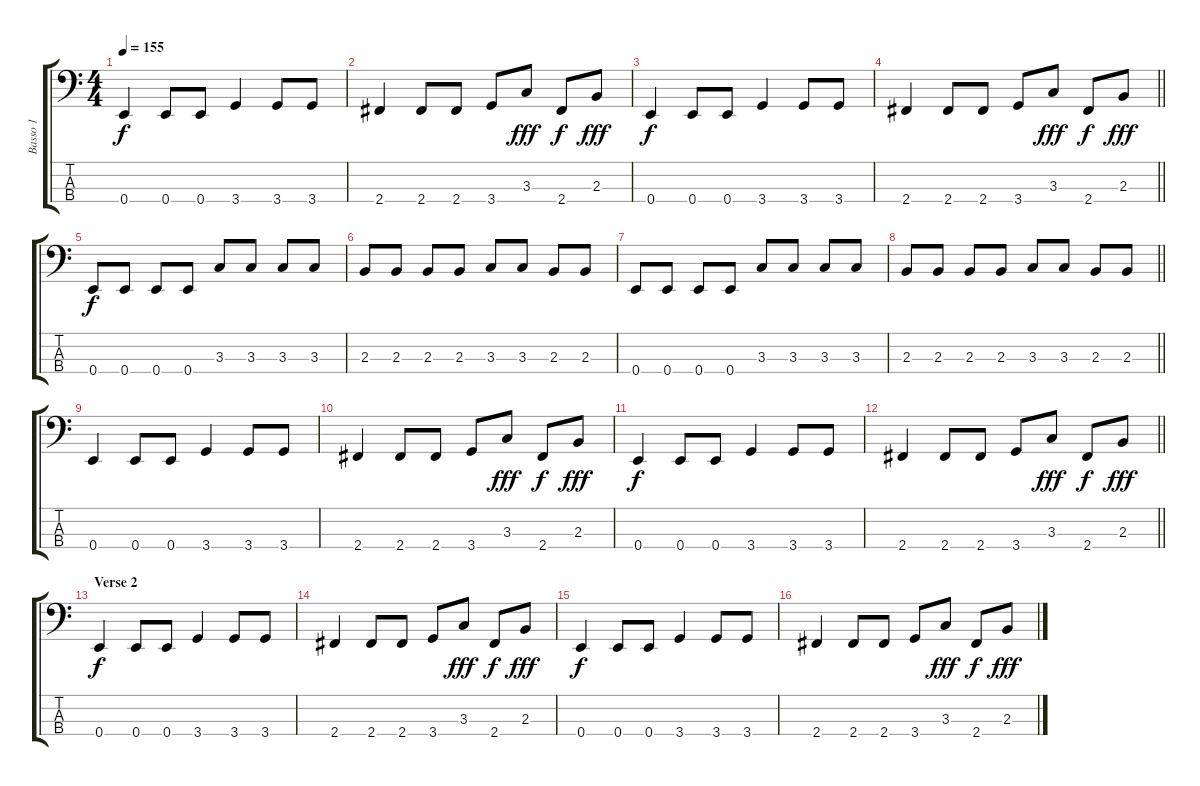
\track ("Basso 1" "Basso 1") {instrument slapbass1}
\staff {score tabs}
\tuning (G2 D2 A1 E1) {hide}
\ts (4 4)
\tempo 155
\clef f4
\ks c
0.4.4{dy f} 0.4.8 0.4.8 3.4.4 3.4.8 3.4.8 |
2.4.4 2.4.8 2.4.8 3.4.8 3.3.8{dy fff} 2.4.8{dy f} 2.3.8{dy fff} |
0.4.4{dy f} 0.4.8 0.4.8 3.4.4 3.4.8 3.4.8 |
\barLineRight lightlight
2.4.4 2.4.8 2.4.8 3.4.8 3.3.8{dy fff} 2.4.8{dy f} 2.3.8{dy fff} |
0.4.8{dy f} 0.4.8 0.4.8 0.4.8 3.3.8 3.3.8 3.3.8 3.3.8 |
2.3.8 2.3.8 2.3.8 2.3.8 3.3.8 3.3.8 2.3.8 2.3.8 |
0.4.8 0.4.8 0.4.8 0.4.8 3.3.8 3.3.8 3.3.8 3.3.8 |
\barLineRight lightlight
2.3.8 2.3.8 2.3.8 2.3.8 3.3.8 3.3.8 2.3.8 2.3.8 |
0.4.4 0.4.8 0.4.8 3.4.4 3.4.8 3.4.8 |
2.4.4 2.4.8 2.4.8 3.4.8 3.3.8{dy fff} 2.4.8{dy f} 2.3.8{dy fff} |
0.4.4{dy f} 0.4.8 0.4.8 3.4.4 3.4.8 3.4.8 |
\barLineRight lightlight
2.4.4 2.4.8 2.4.8 3.4.8 3.3.8{dy fff} 2.4.8{dy f} 2.3.8{dy fff} |
\section ("" "Verse 2")
0.4.4{dy f} 0.4.8 0.4.8 3.4.4 3.4.8 3.4.8 |
2.4.4 2.4.8 2.4.8 3.4.8 3.3.8{dy fff} 2.4.8{dy f} 2.3.8{dy fff} |
0.4.4{dy f} 0.4.8 0.4.8 3.4.4 3.4.8 3.4.8 |
2.4.4 2.4.8 2.4.8 3.4.8 3.3.8{dy fff} 2.4.8{dy f} 2.3.8{dy fff}
